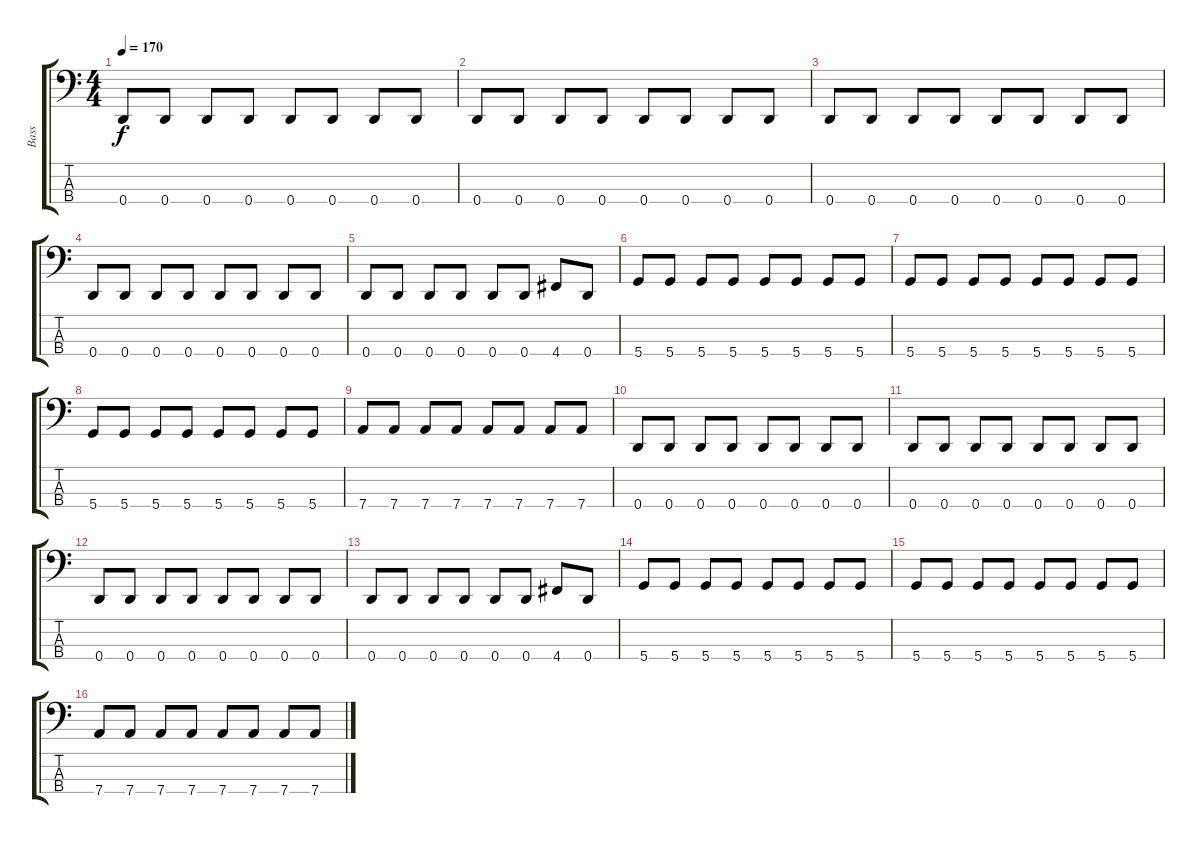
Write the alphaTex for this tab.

\track ("Bass" "Bass") {instrument electricbasspick}
\staff {score tabs}
\tuning (G2 D2 A1 D1) {hide}
\ts (4 4)
\tempo 170
\clef f4
\ks c
0.4.8{dy f} 0.4.8 0.4.8 0.4.8 0.4.8 0.4.8 0.4.8 0.4.8 |
0.4.8 0.4.8 0.4.8 0.4.8 0.4.8 0.4.8 0.4.8 0.4.8 |
0.4.8 0.4.8 0.4.8 0.4.8 0.4.8 0.4.8 0.4.8 0.4.8 |
0.4.8 0.4.8 0.4.8 0.4.8 0.4.8 0.4.8 0.4.8 0.4.8 |
0.4.8 0.4.8 0.4.8 0.4.8 0.4.8 0.4.8 4.4.8 0.4.8 |
5.4.8 5.4.8 5.4.8 5.4.8 5.4.8 5.4.8 5.4.8 5.4.8 |
5.4.8 5.4.8 5.4.8 5.4.8 5.4.8 5.4.8 5.4.8 5.4.8 |
5.4.8 5.4.8 5.4.8 5.4.8 5.4.8 5.4.8 5.4.8 5.4.8 |
7.4.8 7.4.8 7.4.8 7.4.8 7.4.8 7.4.8 7.4.8 7.4.8 |
0.4.8 0.4.8 0.4.8 0.4.8 0.4.8 0.4.8 0.4.8 0.4.8 |
0.4.8 0.4.8 0.4.8 0.4.8 0.4.8 0.4.8 0.4.8 0.4.8 |
0.4.8 0.4.8 0.4.8 0.4.8 0.4.8 0.4.8 0.4.8 0.4.8 |
0.4.8 0.4.8 0.4.8 0.4.8 0.4.8 0.4.8 4.4.8 0.4.8 |
5.4.8 5.4.8 5.4.8 5.4.8 5.4.8 5.4.8 5.4.8 5.4.8 |
5.4.8 5.4.8 5.4.8 5.4.8 5.4.8 5.4.8 5.4.8 5.4.8 |
7.4.8 7.4.8 7.4.8 7.4.8 7.4.8 7.4.8 7.4.8 7.4.8
